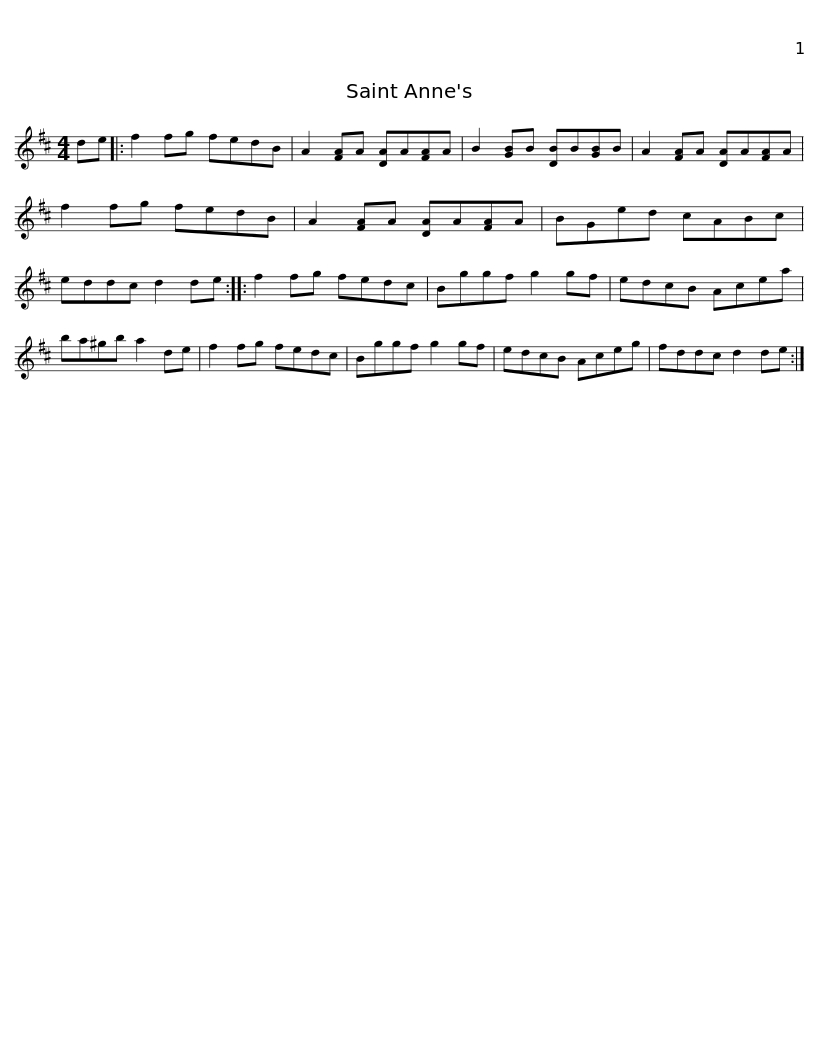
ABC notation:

X:1
L:1/8
M:4/4
I:linebreak $
K:D
V:1 treble
V:1
 de |: f2 fg fedB | A2 [FA]A [DA]A[FA]A | B2 [GB]B [DB]B[GB]B | A2 [FA]A [DA]A[FA]A | %5
 f2 fg fedB |$ A2 [FA]A [DA]A[FA]A | BGed cABc | eddc d2 de :: f2 fg fedc | %10
 Bggf g2 gf | edcB Acea |$ ba^gb a2 de | f2 fg fedc | Bggf g2 gf | %15
 edcB Aceg | fddc d2 de :| %17
